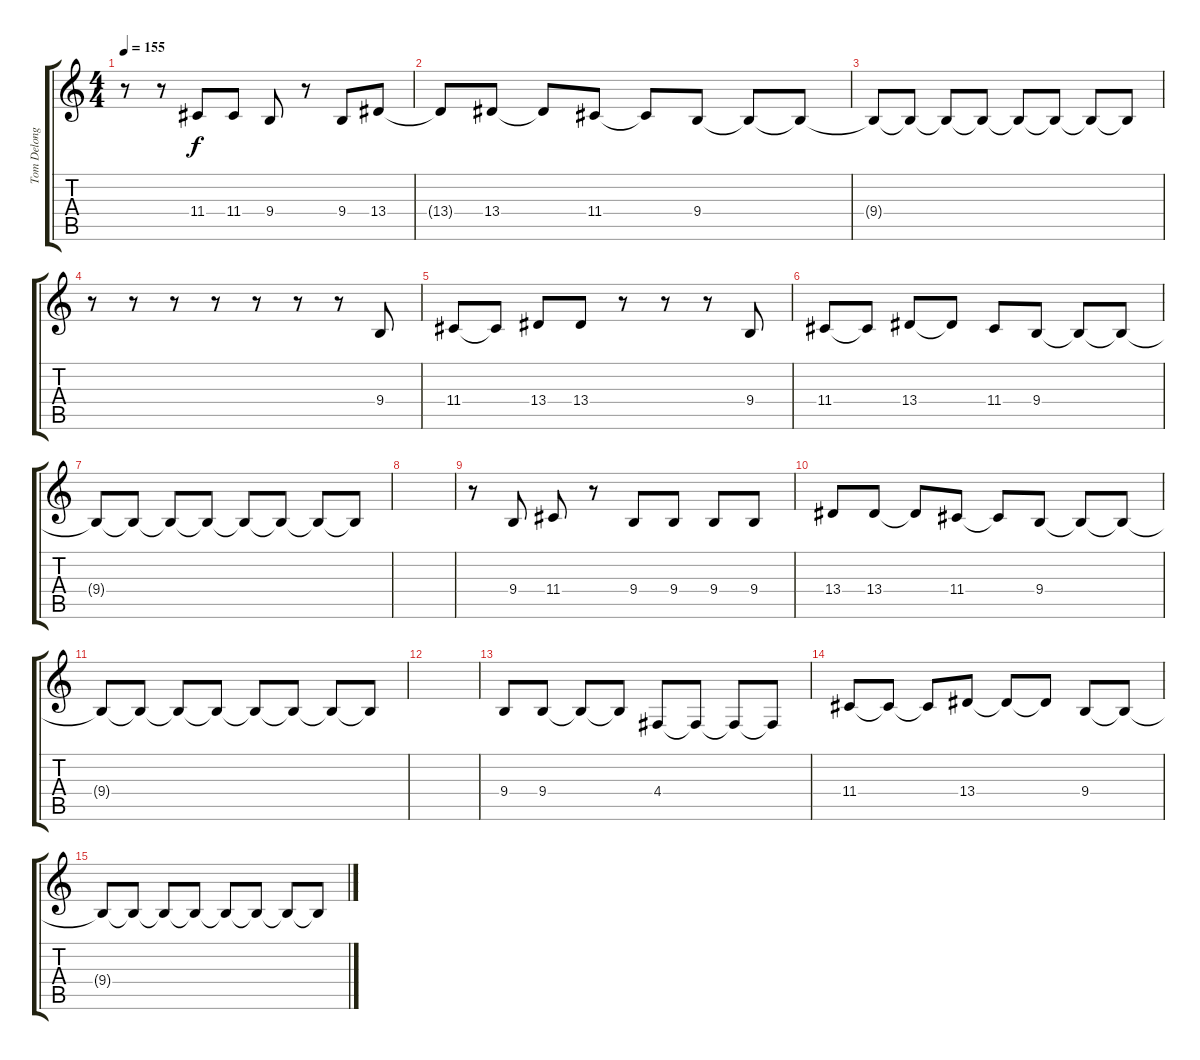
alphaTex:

\track ("Tom Delonge - Vocal" "Tom Delong") {instrument clarinet}
\staff {score tabs}
\tuning (E4 B3 G3 D3 A2 E2) {hide}
\ts (4 4)
\tempo 155
\clef g2
\ks c
r.8{dy f} r.8 11.4.8 11.4.8 9.4.8 r.8 9.4.8 13.4.8 |
13.4{t}.8 13.4.8 13.4{t}.8 11.4.8 11.4{t}.8 9.4.8 9.4{t}.8 9.4{t}.8 |
9.4{t}.8 9.4{t}.8 9.4{t}.8 9.4{t}.8 9.4{t}.8 9.4{t}.8 9.4{t}.8 9.4{t}.8 |
r.8 r.8 r.8 r.8 r.8 r.8 r.8 9.4.8 |
11.4.8 11.4{t}.8 13.4.8 13.4.8 r.8 r.8 r.8 9.4.8 |
11.4.8 11.4{t}.8 13.4.8 13.4{t}.8 11.4.8 9.4.8 9.4{t}.8 9.4{t}.8 |
9.4{t}.8 9.4{t}.8 9.4{t}.8 9.4{t}.8 9.4{t}.8 9.4{t}.8 9.4{t}.8 9.4{t}.8 |
|
r.8 9.4.8 11.4.8 r.8 9.4.8 9.4.8 9.4.8 9.4.8 |
13.4.8 13.4.8 13.4{t}.8 11.4.8 11.4{t}.8 9.4.8 9.4{t}.8 9.4{t}.8 |
9.4{t}.8 9.4{t}.8 9.4{t}.8 9.4{t}.8 9.4{t}.8 9.4{t}.8 9.4{t}.8 9.4{t}.8 |
|
9.4.8 9.4.8 9.4{t}.8 9.4{t}.8 4.4.8 4.4{t}.8 4.4{t}.8 4.4{t}.8 |
11.4.8 11.4{t}.8 11.4{t}.8 13.4.8 13.4{t}.8 13.4{t}.8 9.4.8 9.4{t}.8 |
9.4{t}.8 9.4{t}.8 9.4{t}.8 9.4{t}.8 9.4{t}.8 9.4{t}.8 9.4{t}.8 9.4{t}.8
